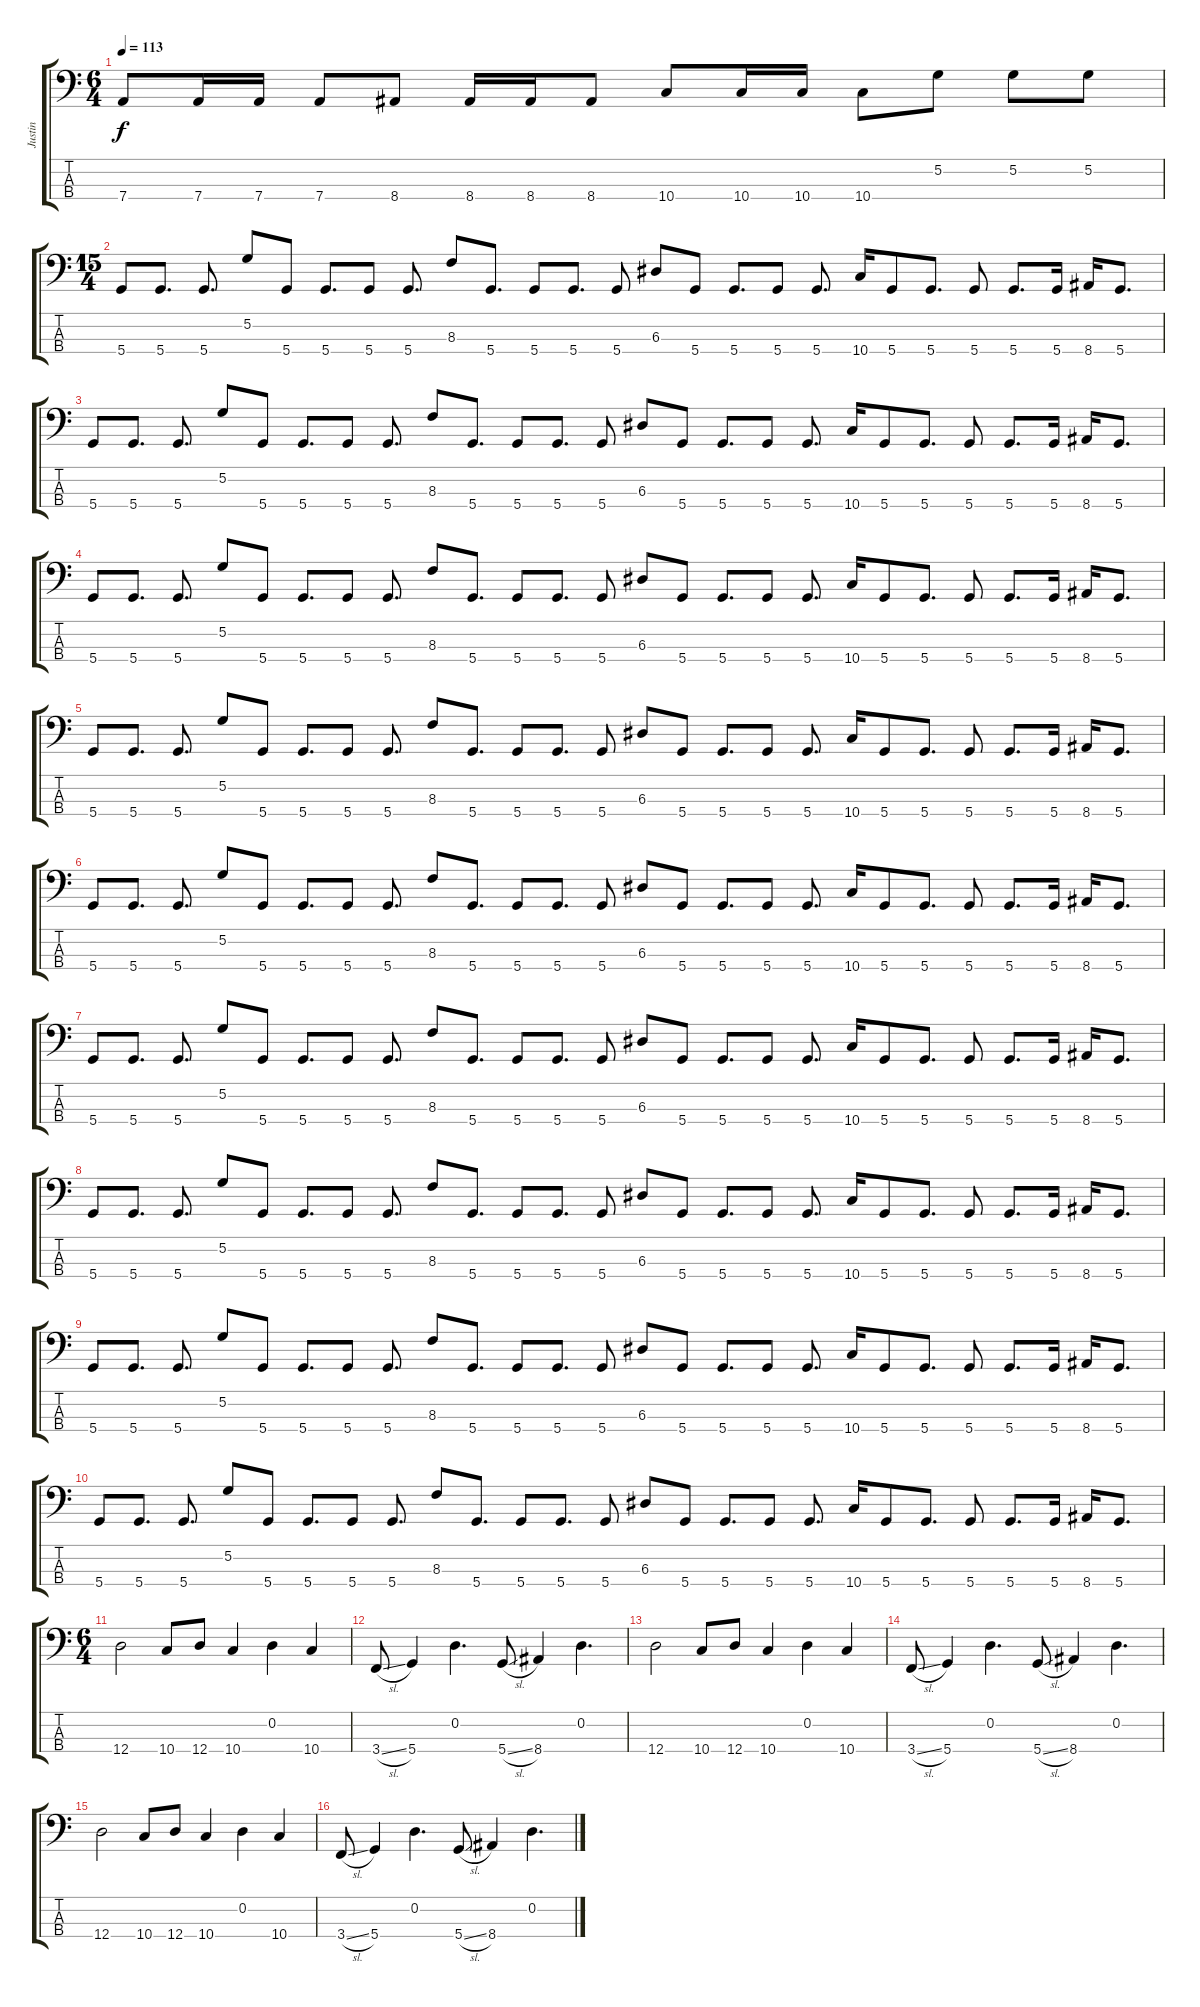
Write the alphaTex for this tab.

\track ("Justin" "Justin") {instrument electricbassfinger}
\staff {score tabs}
\tuning (G2 D2 A1 D1) {hide}
\ts (6 4)
\tempo 113
\clef f4
\ks c
7.4.8{dy f} 7.4.16 7.4.16 7.4.8 8.4.8 8.4.16 8.4.16 8.4.8 10.4.8 10.4.16 10.4.16 10.4.8 5.2.8 5.2.8 5.2.8 |
\ts (15 4)
5.4.8 5.4.8{d} 5.4.8{d} 5.2.8 5.4.8 5.4.8{d} 5.4.8 5.4.8{d} 8.3.8 5.4.8{d} 5.4.8 5.4.8{d} 5.4.8 6.3.8 5.4.8 5.4.8{d} 5.4.8 5.4.8{d} 10.4.16 5.4.8 5.4.8{d} 5.4.8 5.4.8{d} 5.4.16 8.4.16 5.4.8{d} |
5.4.8 5.4.8{d} 5.4.8{d} 5.2.8 5.4.8 5.4.8{d} 5.4.8 5.4.8{d} 8.3.8 5.4.8{d} 5.4.8 5.4.8{d} 5.4.8 6.3.8 5.4.8 5.4.8{d} 5.4.8 5.4.8{d} 10.4.16 5.4.8 5.4.8{d} 5.4.8 5.4.8{d} 5.4.16 8.4.16 5.4.8{d} |
5.4.8 5.4.8{d} 5.4.8{d} 5.2.8 5.4.8 5.4.8{d} 5.4.8 5.4.8{d} 8.3.8 5.4.8{d} 5.4.8 5.4.8{d} 5.4.8 6.3.8 5.4.8 5.4.8{d} 5.4.8 5.4.8{d} 10.4.16 5.4.8 5.4.8{d} 5.4.8 5.4.8{d} 5.4.16 8.4.16 5.4.8{d} |
5.4.8 5.4.8{d} 5.4.8{d} 5.2.8 5.4.8 5.4.8{d} 5.4.8 5.4.8{d} 8.3.8 5.4.8{d} 5.4.8 5.4.8{d} 5.4.8 6.3.8 5.4.8 5.4.8{d} 5.4.8 5.4.8{d} 10.4.16 5.4.8 5.4.8{d} 5.4.8 5.4.8{d} 5.4.16 8.4.16 5.4.8{d} |
5.4.8 5.4.8{d} 5.4.8{d} 5.2.8 5.4.8 5.4.8{d} 5.4.8 5.4.8{d} 8.3.8 5.4.8{d} 5.4.8 5.4.8{d} 5.4.8 6.3.8 5.4.8 5.4.8{d} 5.4.8 5.4.8{d} 10.4.16 5.4.8 5.4.8{d} 5.4.8 5.4.8{d} 5.4.16 8.4.16 5.4.8{d} |
5.4.8 5.4.8{d} 5.4.8{d} 5.2.8 5.4.8 5.4.8{d} 5.4.8 5.4.8{d} 8.3.8 5.4.8{d} 5.4.8 5.4.8{d} 5.4.8 6.3.8 5.4.8 5.4.8{d} 5.4.8 5.4.8{d} 10.4.16 5.4.8 5.4.8{d} 5.4.8 5.4.8{d} 5.4.16 8.4.16 5.4.8{d} |
5.4.8 5.4.8{d} 5.4.8{d} 5.2.8 5.4.8 5.4.8{d} 5.4.8 5.4.8{d} 8.3.8 5.4.8{d} 5.4.8 5.4.8{d} 5.4.8 6.3.8 5.4.8 5.4.8{d} 5.4.8 5.4.8{d} 10.4.16 5.4.8 5.4.8{d} 5.4.8 5.4.8{d} 5.4.16 8.4.16 5.4.8{d} |
5.4.8 5.4.8{d} 5.4.8{d} 5.2.8 5.4.8 5.4.8{d} 5.4.8 5.4.8{d} 8.3.8 5.4.8{d} 5.4.8 5.4.8{d} 5.4.8 6.3.8 5.4.8 5.4.8{d} 5.4.8 5.4.8{d} 10.4.16 5.4.8 5.4.8{d} 5.4.8 5.4.8{d} 5.4.16 8.4.16 5.4.8{d} |
5.4.8 5.4.8{d} 5.4.8{d} 5.2.8 5.4.8 5.4.8{d} 5.4.8 5.4.8{d} 8.3.8 5.4.8{d} 5.4.8 5.4.8{d} 5.4.8 6.3.8 5.4.8 5.4.8{d} 5.4.8 5.4.8{d} 10.4.16 5.4.8 5.4.8{d} 5.4.8 5.4.8{d} 5.4.16 8.4.16 5.4.8{d} |
\ts (6 4)
12.4.2 10.4.8 12.4.8 10.4.4 0.2.4 10.4.4 |
3.4{sl}.8 5.4.4 0.2.4{d} 5.4{sl}.8 8.4.4 0.2.4{d} |
12.4.2 10.4.8 12.4.8 10.4.4 0.2.4 10.4.4 |
3.4{sl}.8 5.4.4 0.2.4{d} 5.4{sl}.8 8.4.4 0.2.4{d} |
12.4.2 10.4.8 12.4.8 10.4.4 0.2.4 10.4.4 |
3.4{sl}.8 5.4.4 0.2.4{d} 5.4{sl}.8 8.4.4 0.2.4{d}
